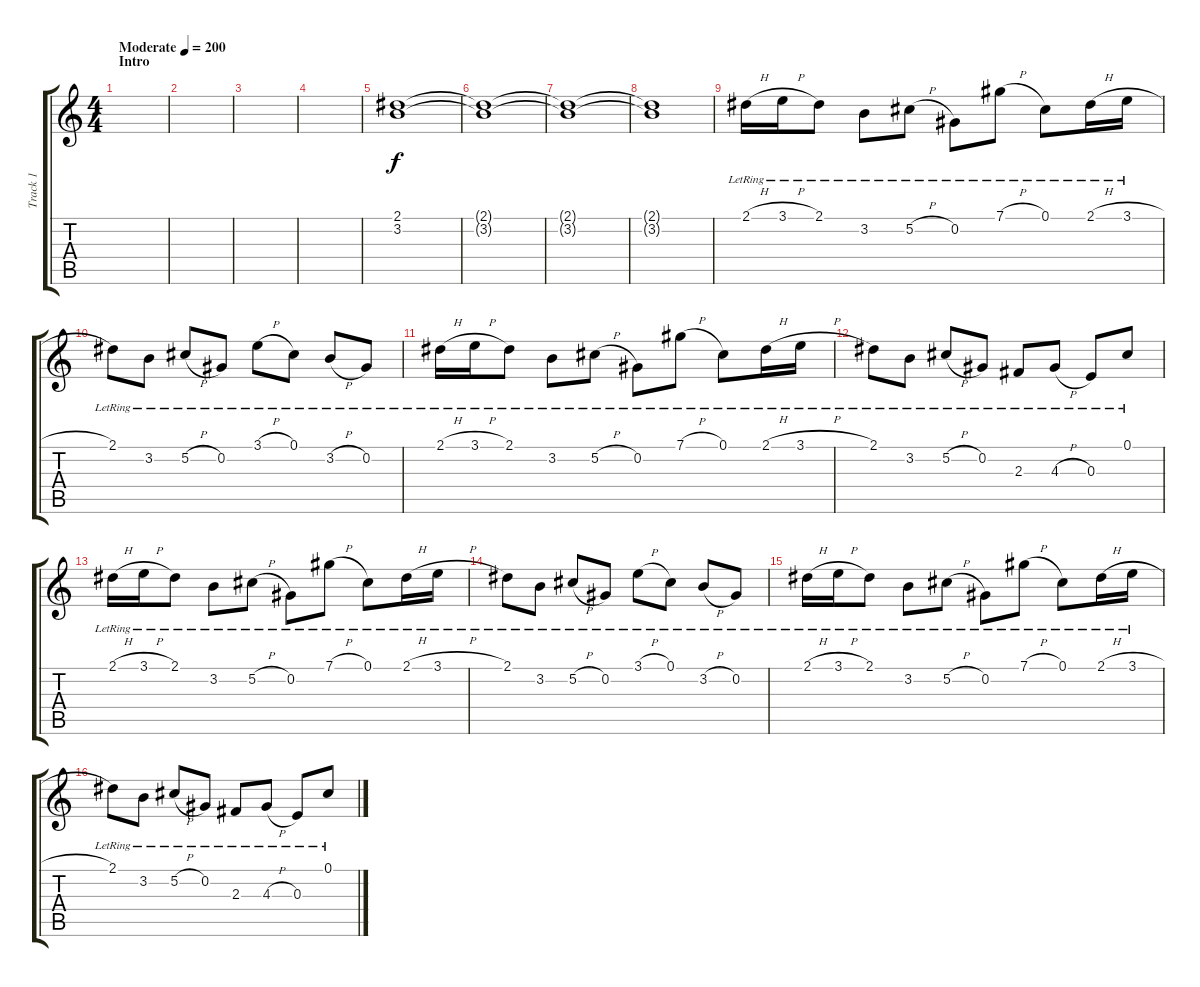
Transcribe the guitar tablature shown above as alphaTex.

\track ("Track 1" "Track 1") {instrument electricguitarjazz}
\staff {score tabs}
\tuning (Db4 Ab3 E3 B2 Gb2 B1) {hide}
\ts (4 4)
\section ("" "Intro")
\tempo (200 "Moderate")
\clef g2
\ks c
|
|
|
|
(2.1 3.2).1{volume 13 instrument distortionguitar} |
(2.1{t} 3.2{t}).1 |
(2.1{t} 3.2{t}).1 |
(2.1{t} 3.2{t}).1 |
2.1{h lr}.16{instrument electricguitarjazz} 3.1{h lr}.16 2.1{lr}.8 3.2{lr}.8 5.2{h lr}.8 0.2{lr}.8 7.1{h lr}.8 0.1{lr}.8 2.1{h lr}.16 3.1{h lr}.16 |
2.1{lr}.8 3.2{lr}.8 5.2{h lr}.8 0.2{lr}.8 3.1{h lr}.8 0.1{lr}.8 3.2{h lr}.8 0.2{lr}.8 |
2.1{h lr}.16 3.1{h lr}.16 2.1{lr}.8 3.2{lr}.8 5.2{h lr}.8 0.2{lr}.8 7.1{h lr}.8 0.1{lr}.8 2.1{h lr}.16 3.1{h lr}.16 |
2.1{lr}.8 3.2{lr}.8 5.2{h lr}.8 0.2{lr}.8 2.3{lr}.8 4.3{h lr}.8 0.3{lr}.8 0.1{lr}.8 |
2.1{h lr}.16 3.1{h lr}.16 2.1{lr}.8 3.2{lr}.8 5.2{h lr}.8 0.2{lr}.8 7.1{h lr}.8 0.1{lr}.8 2.1{h lr}.16 3.1{h lr}.16 |
2.1{lr}.8 3.2{lr}.8 5.2{h lr}.8 0.2{lr}.8 3.1{h lr}.8 0.1{lr}.8 3.2{h lr}.8 0.2{lr}.8 |
2.1{h lr}.16 3.1{h lr}.16 2.1{lr}.8 3.2{lr}.8 5.2{h lr}.8 0.2{lr}.8 7.1{h lr}.8 0.1{lr}.8 2.1{h lr}.16 3.1{h lr}.16 |
2.1{lr}.8 3.2{lr}.8 5.2{h lr}.8 0.2{lr}.8 2.3{lr}.8 4.3{h lr}.8 0.3{lr}.8 0.1{lr}.8
